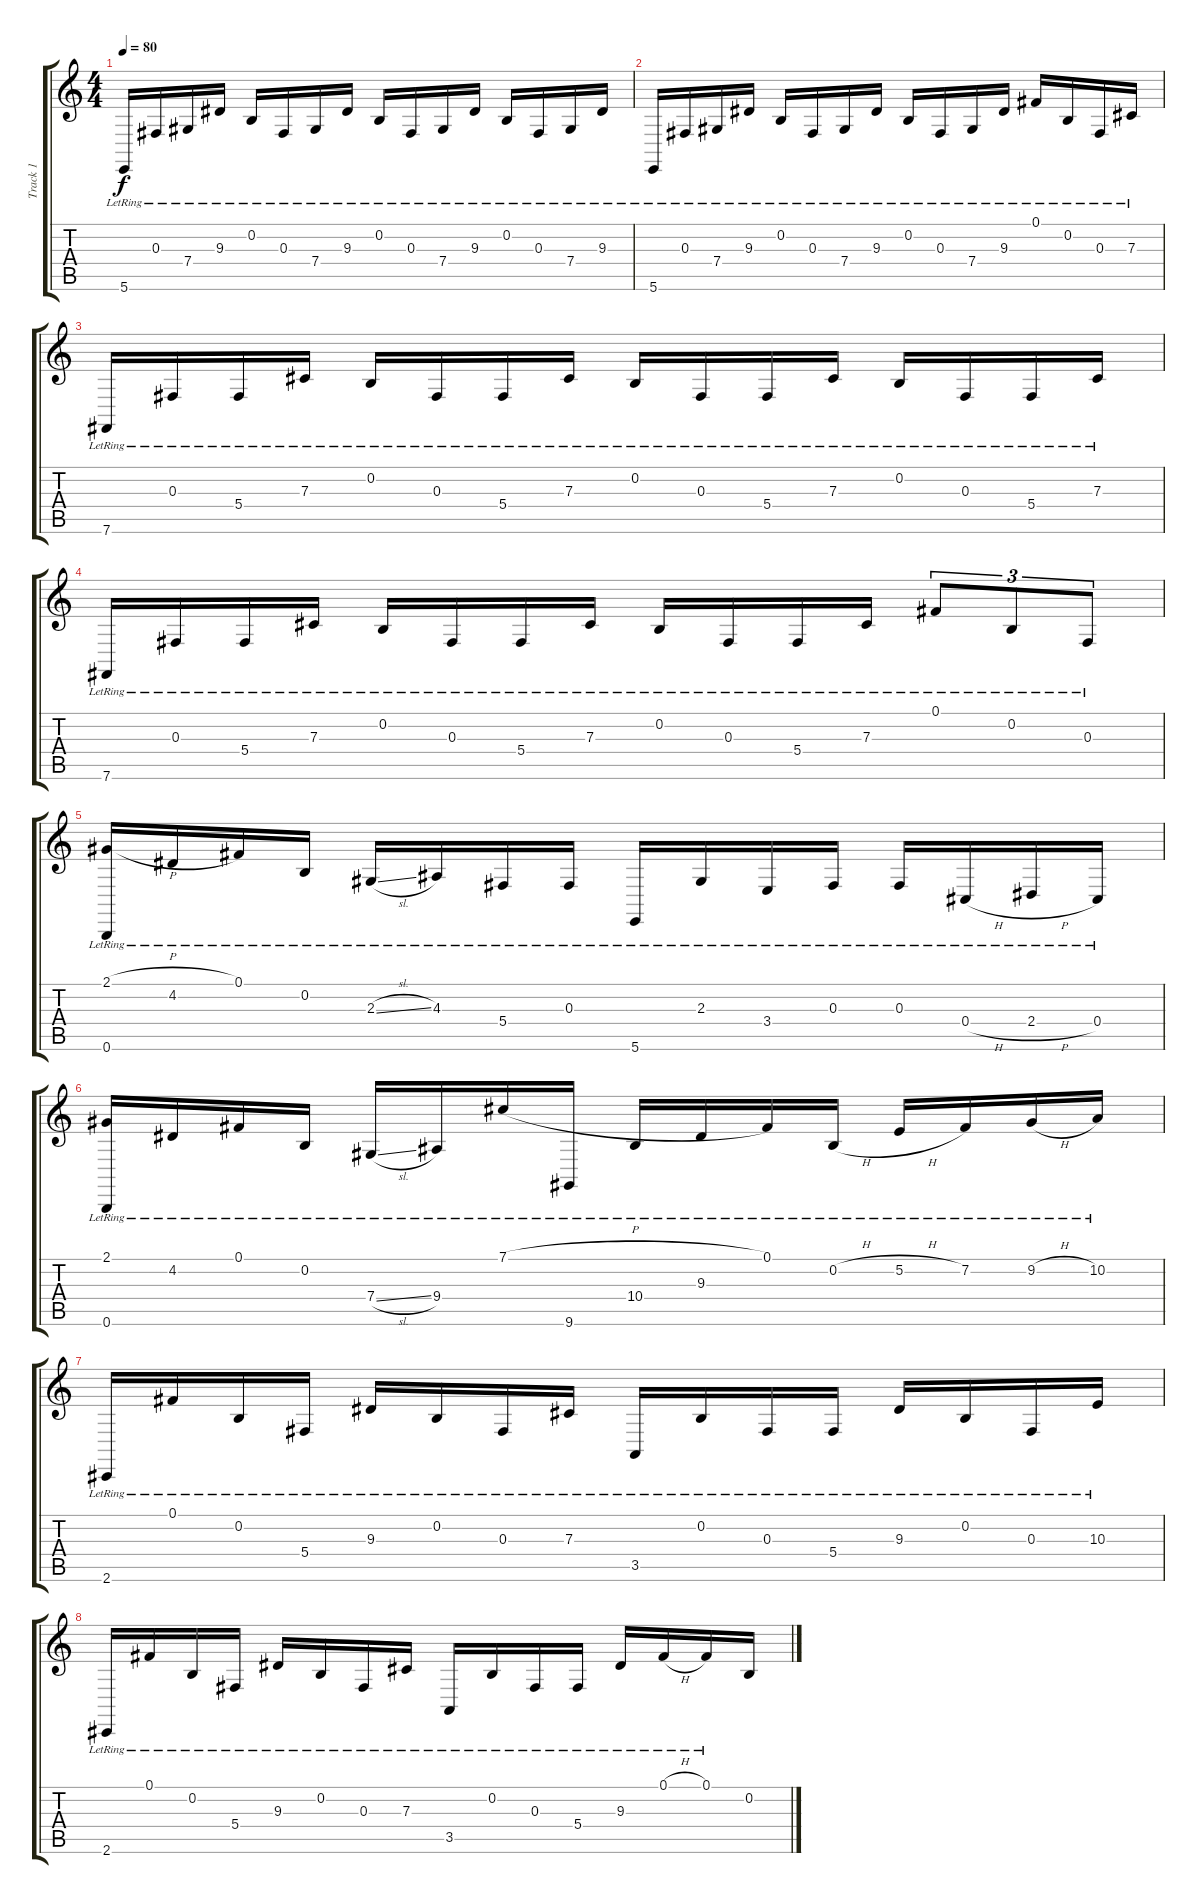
\track ("Track 1" "Track 1") {instrument acousticgrandpiano}
\staff {score tabs}
\tuning (Gb4 B3 Gb3 Db3 Gb2 B1) {hide}
\ts (4 4)
\tempo 80
\clef g2
\ks c
5.6{lr}.16{dy f} 0.3{lr}.16 7.4{lr}.16 9.3{lr}.16 0.2{lr}.16 0.3{lr}.16 7.4{lr}.16 9.3{lr}.16 0.2{lr}.16 0.3{lr}.16 7.4{lr}.16 9.3{lr}.16 0.2{lr}.16 0.3{lr}.16 7.4{lr}.16 9.3{lr}.16 |
5.6{lr}.16 0.3{lr}.16 7.4{lr}.16 9.3{lr}.16 0.2{lr}.16 0.3{lr}.16 7.4{lr}.16 9.3{lr}.16 0.2{lr}.16 0.3{lr}.16 7.4{lr}.16 9.3{lr}.16 0.1{lr}.16 0.2{lr}.16 0.3{lr}.16 7.3{lr}.16 |
7.6{lr}.16 0.3{lr}.16 5.4{lr}.16 7.3{lr}.16 0.2{lr}.16 0.3{lr}.16 5.4{lr}.16 7.3{lr}.16 0.2{lr}.16 0.3{lr}.16 5.4{lr}.16 7.3{lr}.16 0.2{lr}.16 0.3{lr}.16 5.4{lr}.16 7.3{lr}.16 |
7.6{lr}.16 0.3{lr}.16 5.4{lr}.16 7.3{lr}.16 0.2{lr}.16 0.3{lr}.16 5.4{lr}.16 7.3{lr}.16 0.2{lr}.16 0.3{lr}.16 5.4{lr}.16 7.3{lr}.16 0.1{lr}.8{tu (3 2)} 0.2{lr}.8{tu (3 2)} 0.3{lr}.8{tu (3 2)} |
(2.1{h lr} 0.6{lr}).16 4.2{lr}.16 0.1{lr}.16 0.2{lr}.16 2.3{sl lr}.16 4.3{lr}.16 5.4{lr}.16 0.3{lr}.16 5.6{lr}.16 2.3{lr}.16 3.4{lr}.16 0.3{lr}.16 0.3{lr}.16 0.4{h lr}.16 2.4{h lr}.16 0.4{lr}.16 |
(2.1{lr} 0.6{lr}).16 4.2{lr}.16 0.1{lr}.16 0.2{lr}.16 7.4{sl lr}.16 9.4{lr}.16 7.1{h lr}.16 9.6{lr}.16 10.4{lr}.16 9.3{lr}.16 0.1{lr}.16 0.2{h lr}.16 5.2{h lr}.16 7.2{lr}.16 9.2{h lr}.16 10.2{lr}.16 |
2.6{lr}.16 0.1{lr}.16 0.2{lr}.16 5.4{lr}.16 9.3{lr}.16 0.2{lr}.16 0.3{lr}.16 7.3{lr}.16 3.5{lr}.16 0.2{lr}.16 0.3{lr}.16 5.4{lr}.16 9.3{lr}.16 0.2{lr}.16 0.3{lr}.16 10.3{lr}.16 |
2.6{lr}.16 0.1{lr}.16 0.2{lr}.16 5.4{lr}.16 9.3{lr}.16 0.2{lr}.16 0.3{lr}.16 7.3{lr}.16 3.5{lr}.16 0.2{lr}.16 0.3{lr}.16 5.4{lr}.16 9.3{lr}.16 0.1{h lr}.16 0.1{lr}.16 0.2.16
